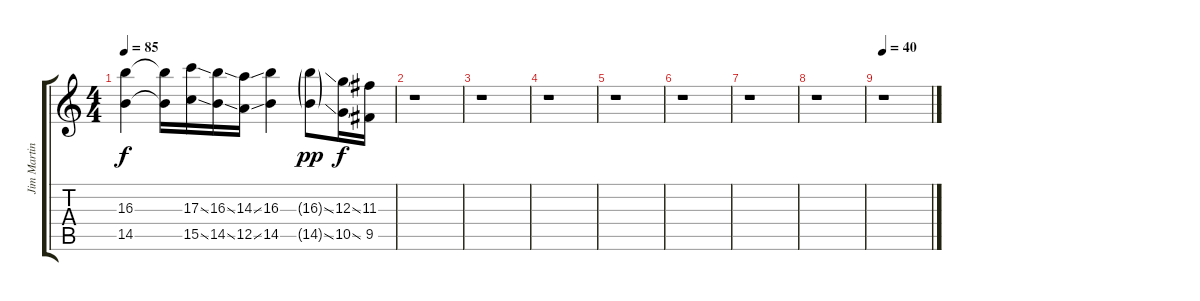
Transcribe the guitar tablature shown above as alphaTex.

\track ("Jim Martin (Guitar 2)" "Jim Martin") {instrument distortionguitar}
\staff {score tabs}
\tuning (E4 B3 G3 D3 A2 E2) {hide}
\ts (4 4)
\tempo 85
\clef g2
\ks c
(16.3 14.5).4{dy f} (16.3{t} 14.5{t}).16 (17.3{ss} 15.5{ss}).16 (16.3{ss} 14.5{ss}).16 (14.3{ss} 12.5{ss}).16 (16.3 14.5).4 (16.3{ss g} 14.5{ss g}).8{dy pp} (12.3{ss} 10.5{ss}).16{dy f} (11.3 9.5).16 |
r.1 |
r.1 |
r.1 |
r.1 |
r.1 |
r.1 |
r.1 |
\tempo 40
r.1
